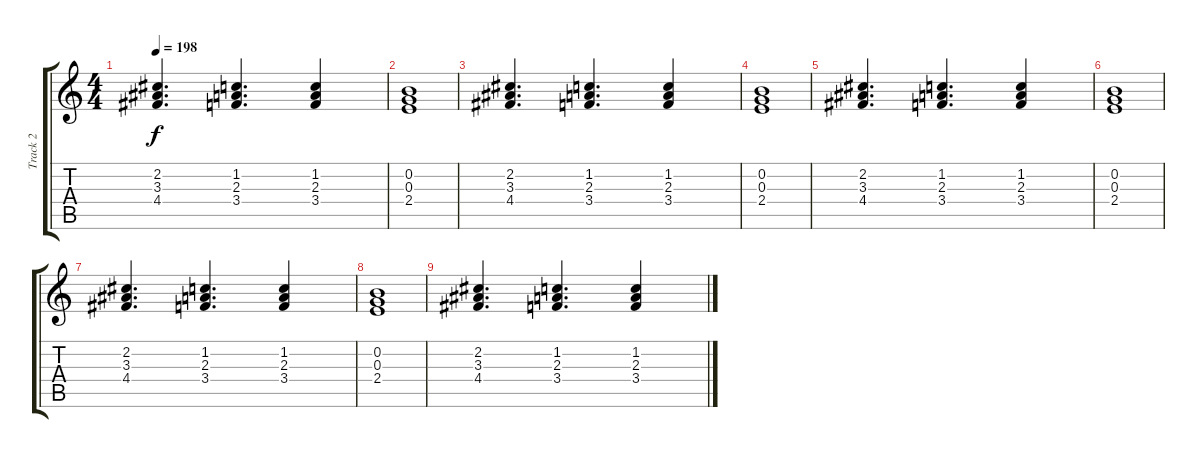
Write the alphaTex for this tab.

\track ("Track 2" "Track 2") {instrument overdrivenguitar}
\staff {score tabs}
\tuning (E4 B3 G3 D3 A2 E2) {hide}
\ts (4 4)
\tempo 198
\clef g2
\ks c
(2.2 3.3 4.4).4{d dy f} (1.2 2.3 3.4).4{d} (1.2 2.3 3.4).4 |
(0.2 0.3 2.4).1 |
(2.2 3.3 4.4).4{d} (1.2 2.3 3.4).4{d} (1.2 2.3 3.4).4 |
(0.2 0.3 2.4).1 |
(2.2 3.3 4.4).4{d} (1.2 2.3 3.4).4{d} (1.2 2.3 3.4).4 |
(0.2 0.3 2.4).1 |
(2.2 3.3 4.4).4{d} (1.2 2.3 3.4).4{d} (1.2 2.3 3.4).4 |
(0.2 0.3 2.4).1 |
(2.2 3.3 4.4).4{d} (1.2 2.3 3.4).4{d} (1.2 2.3 3.4).4
